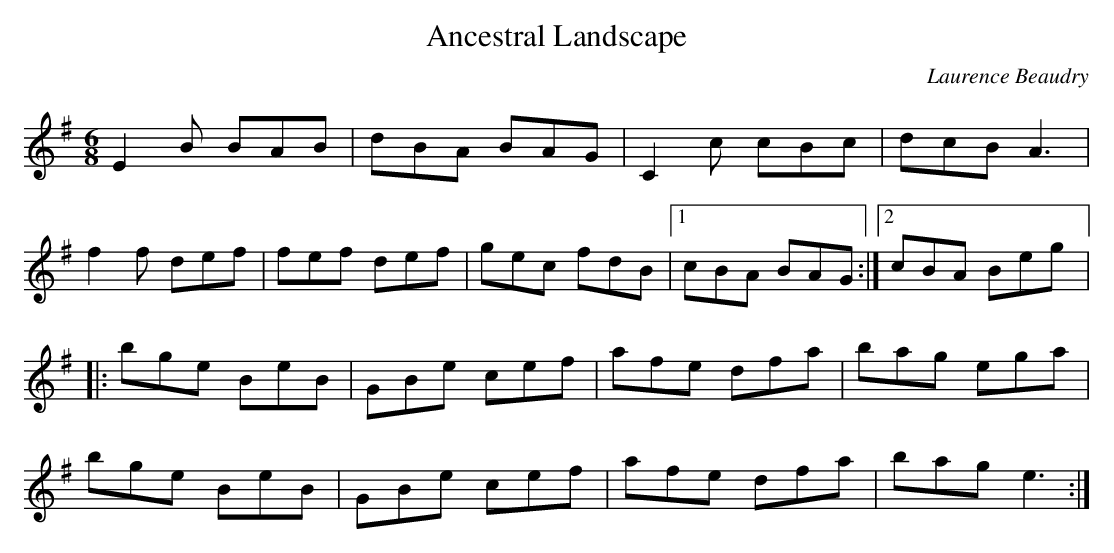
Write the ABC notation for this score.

X:1'1'
T:Ancestral Landscape
C:Laurence Beaudry
M:6/8
L:1/8
K:Emin
E2B BAB | dBA BAG | C2c cBc | dcB A3 |
f2f def | fef def | gec fdB |1 cBA BAG :|2 cBA Beg |:
bge BeB | GBe cef | afe dfa | bag ega |
bge BeB | GBe cef | afe dfa | bag e3 :|
